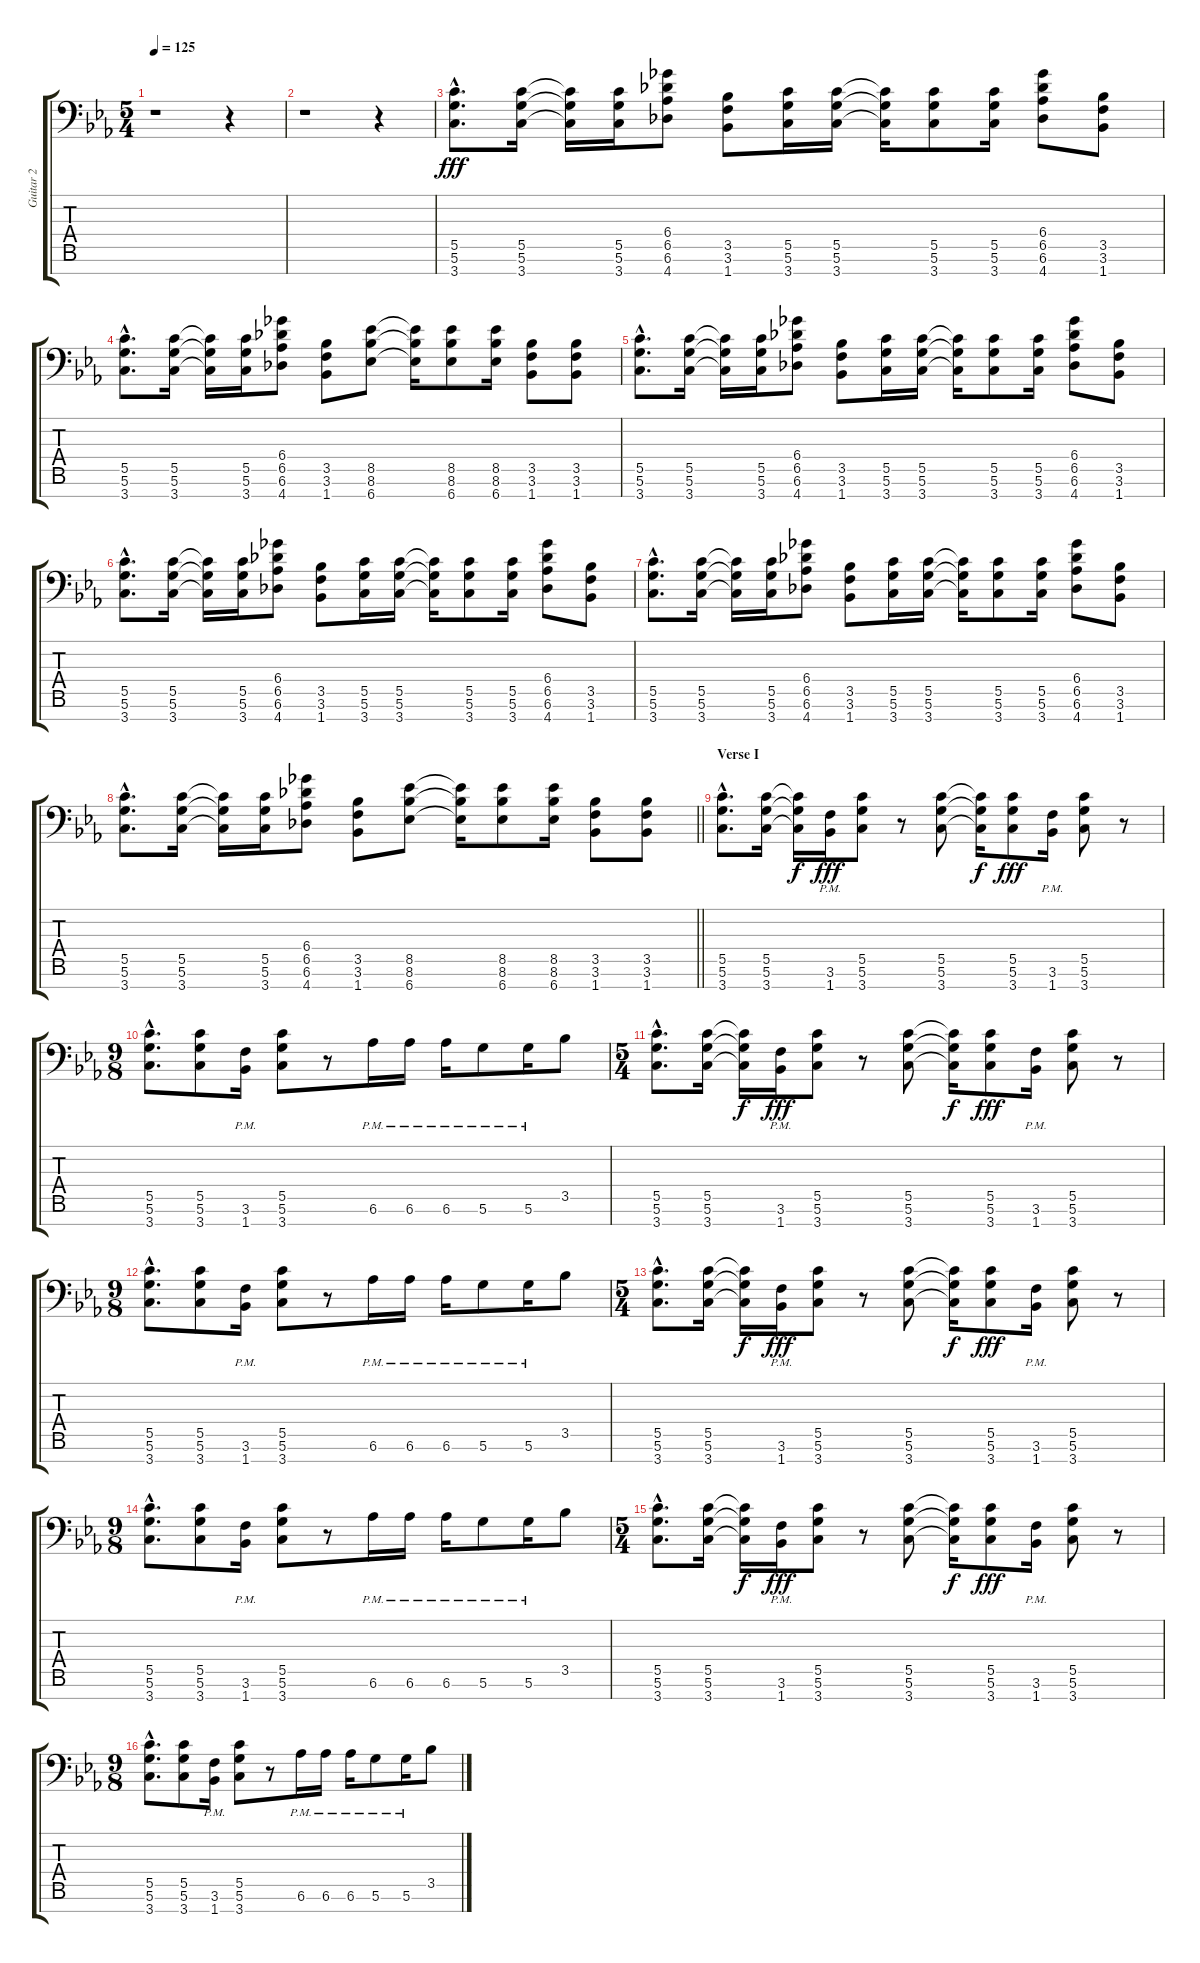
\track ("Guitar 2" "Guitar 2") {instrument overdrivenguitar}
\staff {score tabs}
\tuning (D4 A3 F3 C3 G2 D2 A1) {hide}
\ts (5 4)
\tempo 125
\clef f4
\ks cminor
r.1{dy fff} r.4 |
r.1 r.4 |
(5.5{hac} 5.6{hac} 3.7{hac}).8{d} (5.5 5.6 3.7).16 (5.5{t} 5.6{t} 3.7{t}).16 (5.5 5.6 3.7).16 (6.4 6.5 6.6 4.7).8 (3.5 3.6 1.7).8 (5.5 5.6 3.7).16 (5.5 5.6 3.7).16 (5.5{t} 5.6{t} 3.7{t}).16 (5.5 5.6 3.7).8 (5.5 5.6 3.7).16 (6.4 6.5 6.6 4.7).8 (3.5 3.6 1.7).8 |
(5.5{hac} 5.6{hac} 3.7{hac}).8{d} (5.5 5.6 3.7).16 (5.5{t} 5.6{t} 3.7{t}).16 (5.5 5.6 3.7).16 (6.4 6.5 6.6 4.7).8 (3.5 3.6 1.7).8 (8.5 8.6 6.7).8 (8.5{t} 8.6{t} 6.7{t}).16 (8.5 8.6 6.7).8 (8.5 8.6 6.7).16 (3.5 3.6 1.7).8 (3.5 3.6 1.7).8 |
(5.5{hac} 5.6{hac} 3.7{hac}).8{d} (5.5 5.6 3.7).16 (5.5{t} 5.6{t} 3.7{t}).16 (5.5 5.6 3.7).16 (6.4 6.5 6.6 4.7).8 (3.5 3.6 1.7).8 (5.5 5.6 3.7).16 (5.5 5.6 3.7).16 (5.5{t} 5.6{t} 3.7{t}).16 (5.5 5.6 3.7).8 (5.5 5.6 3.7).16 (6.4 6.5 6.6 4.7).8 (3.5 3.6 1.7).8 |
(5.5{hac} 5.6{hac} 3.7{hac}).8{d} (5.5 5.6 3.7).16 (5.5{t} 5.6{t} 3.7{t}).16 (5.5 5.6 3.7).16 (6.4 6.5 6.6 4.7).8 (3.5 3.6 1.7).8 (5.5 5.6 3.7).16 (5.5 5.6 3.7).16 (5.5{t} 5.6{t} 3.7{t}).16 (5.5 5.6 3.7).8 (5.5 5.6 3.7).16 (6.4 6.5 6.6 4.7).8 (3.5 3.6 1.7).8 |
(5.5{hac} 5.6{hac} 3.7{hac}).8{d} (5.5 5.6 3.7).16 (5.5{t} 5.6{t} 3.7{t}).16 (5.5 5.6 3.7).16 (6.4 6.5 6.6 4.7).8 (3.5 3.6 1.7).8 (5.5 5.6 3.7).16 (5.5 5.6 3.7).16 (5.5{t} 5.6{t} 3.7{t}).16 (5.5 5.6 3.7).8 (5.5 5.6 3.7).16 (6.4 6.5 6.6 4.7).8 (3.5 3.6 1.7).8 |
\barLineRight lightlight
(5.5{hac} 5.6{hac} 3.7{hac}).8{d} (5.5 5.6 3.7).16 (5.5{t} 5.6{t} 3.7{t}).16 (5.5 5.6 3.7).16 (6.4 6.5 6.6 4.7).8 (3.5 3.6 1.7).8 (8.5 8.6 6.7).8 (8.5{t} 8.6{t} 6.7{t}).16 (8.5 8.6 6.7).8 (8.5 8.6 6.7).16 (3.5 3.6 1.7).8 (3.5 3.6 1.7).8 |
\section ("" "Verse I")
(5.5{hac} 5.6{hac} 3.7{hac}).8{d} (5.5 5.6 3.7).16 (5.5{t} 5.6{t} 3.7{t}).16{dy f} (3.6{pm} 1.7).16{dy fff} (5.5 5.6 3.7).8 r.8 (5.5 5.6 3.7).8 (5.5{t} 5.6{t} 3.7{t}).16{dy f} (5.5 5.6 3.7).8{dy fff} (3.6{pm} 1.7).16 (5.5 5.6 3.7).8 r.8 |
\ts (9 8)
(5.5{hac} 5.6{hac} 3.7{hac}).8{d} (5.5 5.6 3.7).8 (3.6{pm} 1.7).16 (5.5 5.6 3.7).8 r.8 6.6{pm}.16 6.6{pm}.16 6.6{pm}.16 5.6{pm}.8 5.6{pm}.16 3.5.8 |
\ts (5 4)
(5.5{hac} 5.6{hac} 3.7{hac}).8{d} (5.5 5.6 3.7).16 (5.5{t} 5.6{t} 3.7{t}).16{dy f} (3.6{pm} 1.7).16{dy fff} (5.5 5.6 3.7).8 r.8 (5.5 5.6 3.7).8 (5.5{t} 5.6{t} 3.7{t}).16{dy f} (5.5 5.6 3.7).8{dy fff} (3.6{pm} 1.7).16 (5.5 5.6 3.7).8 r.8 |
\ts (9 8)
(5.5{hac} 5.6{hac} 3.7{hac}).8{d} (5.5 5.6 3.7).8 (3.6{pm} 1.7).16 (5.5 5.6 3.7).8 r.8 6.6{pm}.16 6.6{pm}.16 6.6{pm}.16 5.6{pm}.8 5.6{pm}.16 3.5.8 |
\ts (5 4)
(5.5{hac} 5.6{hac} 3.7{hac}).8{d} (5.5 5.6 3.7).16 (5.5{t} 5.6{t} 3.7{t}).16{dy f} (3.6{pm} 1.7).16{dy fff} (5.5 5.6 3.7).8 r.8 (5.5 5.6 3.7).8 (5.5{t} 5.6{t} 3.7{t}).16{dy f} (5.5 5.6 3.7).8{dy fff} (3.6{pm} 1.7).16 (5.5 5.6 3.7).8 r.8 |
\ts (9 8)
(5.5{hac} 5.6{hac} 3.7{hac}).8{d} (5.5 5.6 3.7).8 (3.6{pm} 1.7).16 (5.5 5.6 3.7).8 r.8 6.6{pm}.16 6.6{pm}.16 6.6{pm}.16 5.6{pm}.8 5.6{pm}.16 3.5.8 |
\ts (5 4)
(5.5{hac} 5.6{hac} 3.7{hac}).8{d} (5.5 5.6 3.7).16 (5.5{t} 5.6{t} 3.7{t}).16{dy f} (3.6{pm} 1.7).16{dy fff} (5.5 5.6 3.7).8 r.8 (5.5 5.6 3.7).8 (5.5{t} 5.6{t} 3.7{t}).16{dy f} (5.5 5.6 3.7).8{dy fff} (3.6{pm} 1.7).16 (5.5 5.6 3.7).8 r.8 |
\ts (9 8)
(5.5{hac} 5.6{hac} 3.7{hac}).8{d} (5.5 5.6 3.7).8 (3.6{pm} 1.7).16 (5.5 5.6 3.7).8 r.8 6.6{pm}.16 6.6{pm}.16 6.6{pm}.16 5.6{pm}.8 5.6{pm}.16 3.5.8
